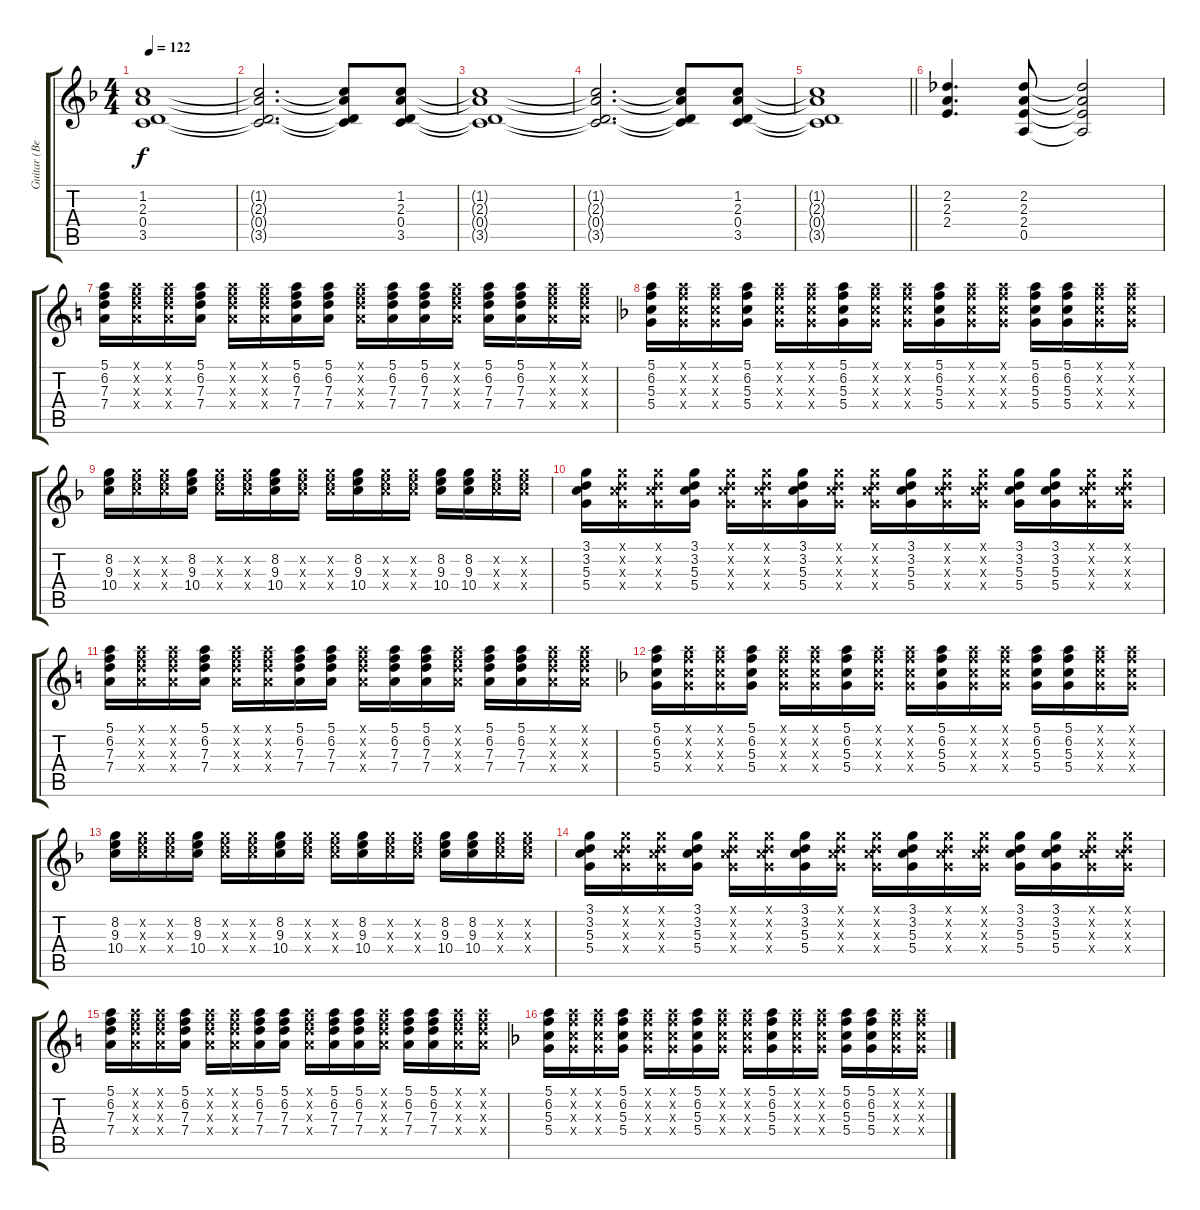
\track ("Guitar (Bernard Sumner)" "Guitar (Be") {instrument electricguitarclean}
\staff {score tabs}
\tuning (E4 B3 G3 D3 A2 E2) {hide}
\ts (4 4)
\tempo 122
\clef g2
\ks f
(1.2 2.3 0.4 3.5).1{dy f} |
(1.2{t} 2.3{t} 0.4{t} 3.5{t}).2{d} (1.2{t} 2.3{t} 0.4{t} 3.5{t}).8 (1.2 2.3 0.4 3.5).8 |
(1.2{t} 2.3{t} 0.4{t} 3.5{t}).1 |
(1.2{t} 2.3{t} 0.4{t} 3.5{t}).2{d} (1.2{t} 2.3{t} 0.4{t} 3.5{t}).8 (1.2 2.3 0.4 3.5).8 |
\barLineRight lightlight
(1.2{t} 2.3{t} 0.4{t} 3.5{t}).1 |
(2.2 2.3 2.4).4{d} (2.2 2.3 2.4 0.5).8 (2.2{t} 2.3{t} 2.4{t} 0.5{t}).2 |
\ks c
(5.1 6.2 7.3 7.4).16 (5.1{x} 6.2{x} 7.3{x} 7.4{x}).16 (5.1{x} 6.2{x} 7.3{x} 7.4{x}).16 (5.1 6.2 7.3 7.4).16 (5.1{x} 6.2{x} 7.3{x} 7.4{x}).16 (5.1{x} 6.2{x} 7.3{x} 7.4{x}).16 (5.1 6.2 7.3 7.4).16 (5.1 6.2 7.3 7.4).16 (5.1{x} 6.2{x} 7.3{x} 7.4{x}).16 (5.1 6.2 7.3 7.4).16 (5.1 6.2 7.3 7.4).16 (5.1{x} 6.2{x} 7.3{x} 7.4{x}).16 (5.1 6.2 7.3 7.4).16 (5.1 6.2 7.3 7.4).16 (5.1{x} 6.2{x} 7.3{x} 7.4{x}).16 (5.1{x} 6.2{x} 7.3{x} 7.4{x}).16 |
\ks f
(5.1 6.2 5.3 5.4).16 (5.1{x} 6.2{x} 5.3{x} 5.4{x}).16 (5.1{x} 6.2{x} 5.3{x} 5.4{x}).16 (5.1 6.2 5.3 5.4).16 (5.1{x} 6.2{x} 5.3{x} 5.4{x}).16 (5.1{x} 6.2{x} 5.3{x} 5.4{x}).16 (5.1 6.2 5.3 5.4).16 (5.1{x} 6.2{x} 5.3{x} 5.4{x}).16 (5.1{x} 6.2{x} 5.3{x} 5.4{x}).16 (5.1 6.2 5.3 5.4).16 (5.1{x} 6.2{x} 5.3{x} 5.4{x}).16 (5.1{x} 6.2{x} 5.3{x} 5.4{x}).16 (5.1 6.2 5.3 5.4).16 (5.1 6.2 5.3 5.4).16 (5.1{x} 6.2{x} 5.3{x} 5.4{x}).16 (5.1{x} 6.2{x} 5.3{x} 5.4{x}).16 |
(8.2 9.3 10.4).16 (8.2{x} 9.3{x} 10.4{x}).16 (8.2{x} 9.3{x} 10.4{x}).16 (8.2 9.3 10.4).16 (8.2{x} 9.3{x} 10.4{x}).16 (8.2{x} 9.3{x} 10.4{x}).16 (8.2 9.3 10.4).16 (8.2{x} 9.3{x} 10.4{x}).16 (8.2{x} 9.3{x} 10.4{x}).16 (8.2 9.3 10.4).16 (8.2{x} 9.3{x} 10.4{x}).16 (8.2{x} 9.3{x} 10.4{x}).16 (8.2 9.3 10.4).16 (8.2 9.3 10.4).16 (8.2{x} 9.3{x} 10.4{x}).16 (8.2{x} 9.3{x} 10.4{x}).16 |
(3.1 3.2 5.3 5.4).16 (3.1{x} 3.2{x} 5.3{x} 5.4{x}).16 (3.1{x} 3.2{x} 5.3{x} 5.4{x}).16 (3.1 3.2 5.3 5.4).16 (3.1{x} 3.2{x} 5.3{x} 5.4{x}).16 (3.1{x} 3.2{x} 5.3{x} 5.4{x}).16 (3.1 3.2 5.3 5.4).16 (3.1{x} 3.2{x} 5.3{x} 5.4{x}).16 (3.1{x} 3.2{x} 5.3{x} 5.4{x}).16 (3.1 3.2 5.3 5.4).16 (3.1{x} 3.2{x} 5.3{x} 5.4{x}).16 (3.1{x} 3.2{x} 5.3{x} 5.4{x}).16 (3.1 3.2 5.3 5.4).16 (3.1 3.2 5.3 5.4).16 (3.1{x} 3.2{x} 5.3{x} 5.4{x}).16 (3.1{x} 3.2{x} 5.3{x} 5.4{x}).16 |
\ks c
(5.1 6.2 7.3 7.4).16 (5.1{x} 6.2{x} 7.3{x} 7.4{x}).16 (5.1{x} 6.2{x} 7.3{x} 7.4{x}).16 (5.1 6.2 7.3 7.4).16 (5.1{x} 6.2{x} 7.3{x} 7.4{x}).16 (5.1{x} 6.2{x} 7.3{x} 7.4{x}).16 (5.1 6.2 7.3 7.4).16 (5.1 6.2 7.3 7.4).16 (5.1{x} 6.2{x} 7.3{x} 7.4{x}).16 (5.1 6.2 7.3 7.4).16 (5.1 6.2 7.3 7.4).16 (5.1{x} 6.2{x} 7.3{x} 7.4{x}).16 (5.1 6.2 7.3 7.4).16 (5.1 6.2 7.3 7.4).16 (5.1{x} 6.2{x} 7.3{x} 7.4{x}).16 (5.1{x} 6.2{x} 7.3{x} 7.4{x}).16 |
\ks f
(5.1 6.2 5.3 5.4).16 (5.1{x} 6.2{x} 5.3{x} 5.4{x}).16 (5.1{x} 6.2{x} 5.3{x} 5.4{x}).16 (5.1 6.2 5.3 5.4).16 (5.1{x} 6.2{x} 5.3{x} 5.4{x}).16 (5.1{x} 6.2{x} 5.3{x} 5.4{x}).16 (5.1 6.2 5.3 5.4).16 (5.1{x} 6.2{x} 5.3{x} 5.4{x}).16 (5.1{x} 6.2{x} 5.3{x} 5.4{x}).16 (5.1 6.2 5.3 5.4).16 (5.1{x} 6.2{x} 5.3{x} 5.4{x}).16 (5.1{x} 6.2{x} 5.3{x} 5.4{x}).16 (5.1 6.2 5.3 5.4).16 (5.1 6.2 5.3 5.4).16 (5.1{x} 6.2{x} 5.3{x} 5.4{x}).16 (5.1{x} 6.2{x} 5.3{x} 5.4{x}).16 |
(8.2 9.3 10.4).16 (8.2{x} 9.3{x} 10.4{x}).16 (8.2{x} 9.3{x} 10.4{x}).16 (8.2 9.3 10.4).16 (8.2{x} 9.3{x} 10.4{x}).16 (8.2{x} 9.3{x} 10.4{x}).16 (8.2 9.3 10.4).16 (8.2{x} 9.3{x} 10.4{x}).16 (8.2{x} 9.3{x} 10.4{x}).16 (8.2 9.3 10.4).16 (8.2{x} 9.3{x} 10.4{x}).16 (8.2{x} 9.3{x} 10.4{x}).16 (8.2 9.3 10.4).16 (8.2 9.3 10.4).16 (8.2{x} 9.3{x} 10.4{x}).16 (8.2{x} 9.3{x} 10.4{x}).16 |
(3.1 3.2 5.3 5.4).16 (3.1{x} 3.2{x} 5.3{x} 5.4{x}).16 (3.1{x} 3.2{x} 5.3{x} 5.4{x}).16 (3.1 3.2 5.3 5.4).16 (3.1{x} 3.2{x} 5.3{x} 5.4{x}).16 (3.1{x} 3.2{x} 5.3{x} 5.4{x}).16 (3.1 3.2 5.3 5.4).16 (3.1{x} 3.2{x} 5.3{x} 5.4{x}).16 (3.1{x} 3.2{x} 5.3{x} 5.4{x}).16 (3.1 3.2 5.3 5.4).16 (3.1{x} 3.2{x} 5.3{x} 5.4{x}).16 (3.1{x} 3.2{x} 5.3{x} 5.4{x}).16 (3.1 3.2 5.3 5.4).16 (3.1 3.2 5.3 5.4).16 (3.1{x} 3.2{x} 5.3{x} 5.4{x}).16 (3.1{x} 3.2{x} 5.3{x} 5.4{x}).16 |
\ks c
(5.1 6.2 7.3 7.4).16 (5.1{x} 6.2{x} 7.3{x} 7.4{x}).16 (5.1{x} 6.2{x} 7.3{x} 7.4{x}).16 (5.1 6.2 7.3 7.4).16 (5.1{x} 6.2{x} 7.3{x} 7.4{x}).16 (5.1{x} 6.2{x} 7.3{x} 7.4{x}).16 (5.1 6.2 7.3 7.4).16 (5.1 6.2 7.3 7.4).16 (5.1{x} 6.2{x} 7.3{x} 7.4{x}).16 (5.1 6.2 7.3 7.4).16 (5.1 6.2 7.3 7.4).16 (5.1{x} 6.2{x} 7.3{x} 7.4{x}).16 (5.1 6.2 7.3 7.4).16 (5.1 6.2 7.3 7.4).16 (5.1{x} 6.2{x} 7.3{x} 7.4{x}).16 (5.1{x} 6.2{x} 7.3{x} 7.4{x}).16 |
\ks f
(5.1 6.2 5.3 5.4).16 (5.1{x} 6.2{x} 5.3{x} 5.4{x}).16 (5.1{x} 6.2{x} 5.3{x} 5.4{x}).16 (5.1 6.2 5.3 5.4).16 (5.1{x} 6.2{x} 5.3{x} 5.4{x}).16 (5.1{x} 6.2{x} 5.3{x} 5.4{x}).16 (5.1 6.2 5.3 5.4).16 (5.1{x} 6.2{x} 5.3{x} 5.4{x}).16 (5.1{x} 6.2{x} 5.3{x} 5.4{x}).16 (5.1 6.2 5.3 5.4).16 (5.1{x} 6.2{x} 5.3{x} 5.4{x}).16 (5.1{x} 6.2{x} 5.3{x} 5.4{x}).16 (5.1 6.2 5.3 5.4).16 (5.1 6.2 5.3 5.4).16 (5.1{x} 6.2{x} 5.3{x} 5.4{x}).16 (5.1{x} 6.2{x} 5.3{x} 5.4{x}).16
